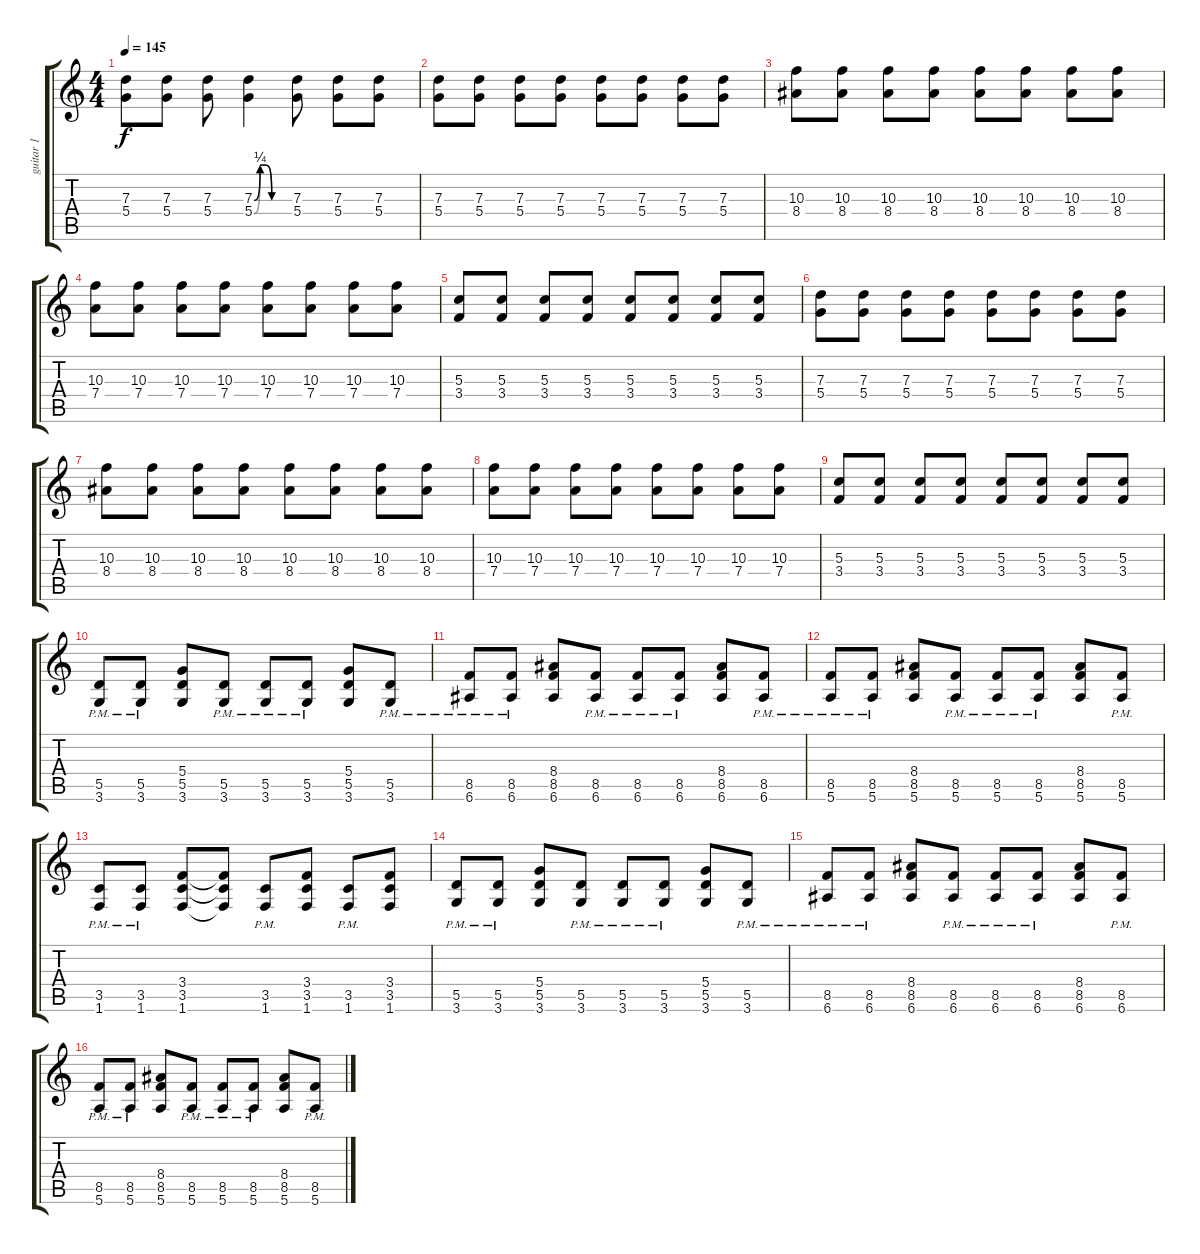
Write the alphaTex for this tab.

\track ("guitar 1" "guitar 1") {instrument distortionguitar}
\staff {score tabs}
\tuning (E4 B3 G3 D3 A2 E2) {hide}
\ts (4 4)
\tempo 145
\clef g2
\ks c
(7.3 5.4).8{dy f} (7.3 5.4).8 (7.3 5.4).8 (7.3{be (custom 0 0 10 1 20 1 30 0 60 0)} 5.4{be (custom 0 0 10 1 20 1 30 0 60 0)}).4 (7.3 5.4).8 (7.3 5.4).8 (7.3 5.4).8 |
(7.3 5.4).8 (7.3 5.4).8 (7.3 5.4).8 (7.3 5.4).8 (7.3 5.4).8 (7.3 5.4).8 (7.3 5.4).8 (7.3 5.4).8 |
(10.3 8.4).8 (10.3 8.4).8 (10.3 8.4).8 (10.3 8.4).8 (10.3 8.4).8 (10.3 8.4).8 (10.3 8.4).8 (10.3 8.4).8 |
(10.3 7.4).8 (10.3 7.4).8 (10.3 7.4).8 (10.3 7.4).8 (10.3 7.4).8 (10.3 7.4).8 (10.3 7.4).8 (10.3 7.4).8 |
(5.3 3.4).8 (5.3 3.4).8 (5.3 3.4).8 (5.3 3.4).8 (5.3 3.4).8 (5.3 3.4).8 (5.3 3.4).8 (5.3 3.4).8 |
(7.3 5.4).8 (7.3 5.4).8 (7.3 5.4).8 (7.3 5.4).8 (7.3 5.4).8 (7.3 5.4).8 (7.3 5.4).8 (7.3 5.4).8 |
(10.3 8.4).8 (10.3 8.4).8 (10.3 8.4).8 (10.3 8.4).8 (10.3 8.4).8 (10.3 8.4).8 (10.3 8.4).8 (10.3 8.4).8 |
(10.3 7.4).8 (10.3 7.4).8 (10.3 7.4).8 (10.3 7.4).8 (10.3 7.4).8 (10.3 7.4).8 (10.3 7.4).8 (10.3 7.4).8 |
(5.3 3.4).8 (5.3 3.4).8 (5.3 3.4).8 (5.3 3.4).8 (5.3 3.4).8 (5.3 3.4).8 (5.3 3.4).8 (5.3 3.4).8 |
(5.5{pm} 3.6{pm}).8 (5.5{pm} 3.6{pm}).8 (5.4 5.5 3.6).8 (5.5{pm} 3.6{pm}).8 (5.5{pm} 3.6{pm}).8 (5.5{pm} 3.6{pm}).8 (5.4 5.5 3.6).8 (5.5{pm} 3.6{pm}).8 |
(8.5{pm} 6.6{pm}).8 (8.5{pm} 6.6{pm}).8 (8.4 8.5 6.6).8 (8.5{pm} 6.6{pm}).8 (8.5{pm} 6.6{pm}).8 (8.5{pm} 6.6{pm}).8 (8.4 8.5 6.6).8 (8.5{pm} 6.6{pm}).8 |
(8.5{pm} 5.6{pm}).8 (8.5{pm} 5.6{pm}).8 (8.4 8.5 5.6).8 (8.5{pm} 5.6{pm}).8 (8.5{pm} 5.6{pm}).8 (8.5{pm} 5.6{pm}).8 (8.4 8.5 5.6).8 (8.5{pm} 5.6{pm}).8 |
(3.5{pm} 1.6{pm}).8 (3.5{pm} 1.6{pm}).8 (3.4 3.5 1.6).8 (3.4{t} 3.5{t} 1.6{t}).8 (3.5{pm} 1.6{pm}).8 (3.4 3.5 1.6).8 (3.5{pm} 1.6{pm}).8 (3.4 3.5 1.6).8 |
(5.5{pm} 3.6{pm}).8 (5.5{pm} 3.6{pm}).8 (5.4 5.5 3.6).8 (5.5{pm} 3.6{pm}).8 (5.5{pm} 3.6{pm}).8 (5.5{pm} 3.6{pm}).8 (5.4 5.5 3.6).8 (5.5{pm} 3.6{pm}).8 |
(8.5{pm} 6.6{pm}).8 (8.5{pm} 6.6{pm}).8 (8.4 8.5 6.6).8 (8.5{pm} 6.6{pm}).8 (8.5{pm} 6.6{pm}).8 (8.5{pm} 6.6{pm}).8 (8.4 8.5 6.6).8 (8.5{pm} 6.6{pm}).8 |
(8.5{pm} 5.6{pm}).8 (8.5{pm} 5.6{pm}).8 (8.4 8.5 5.6).8 (8.5{pm} 5.6{pm}).8 (8.5{pm} 5.6{pm}).8 (8.5{pm} 5.6{pm}).8 (8.4 8.5 5.6).8 (8.5{pm} 5.6{pm}).8
